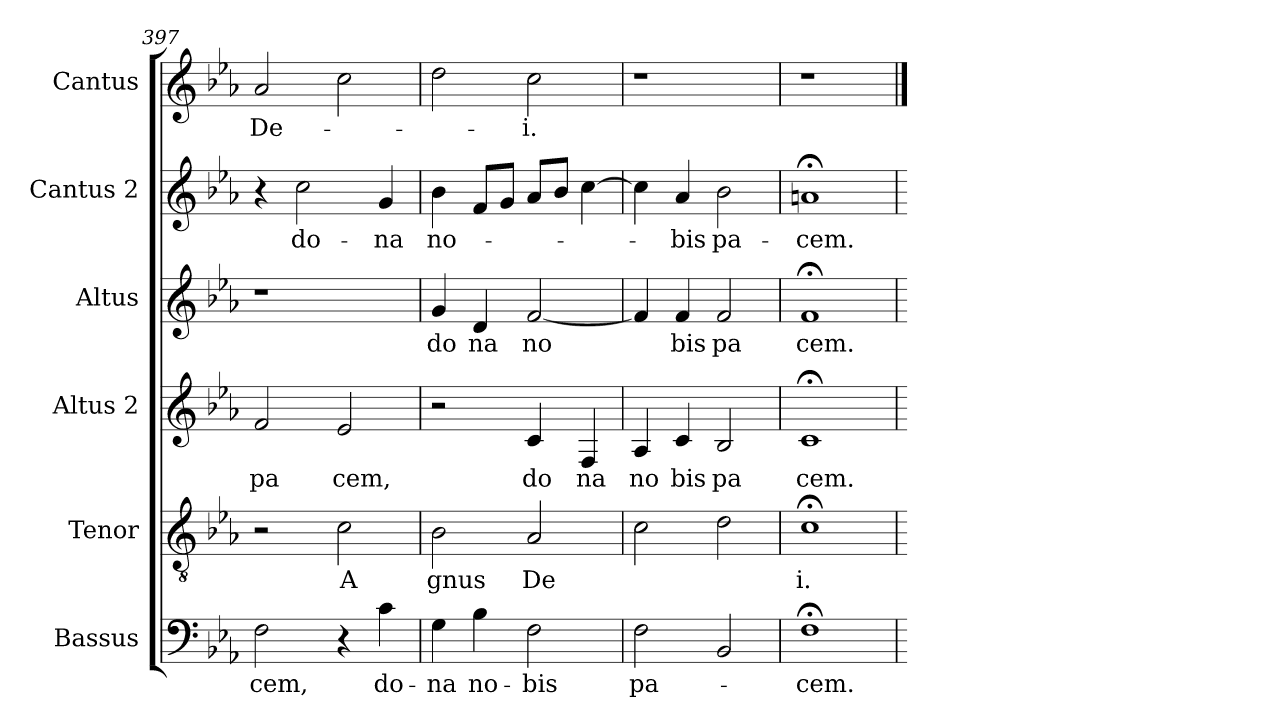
**kern	**text	**kern	**text	**kern	**text	**kern	**text	**kern	**text	**kern	**text
*part6	*part6	*part5	*part5	*part4	*part4	*part3	*part3	*part2	*part2	*part1	*part1
*staff6	*staff6	*staff5	*staff5	*staff4	*staff4	*staff3	*staff3	*staff2	*staff2	*staff1	*staff1
*I"Bassus	*	*I"Tenor	*	*I"Altus 2	*	*I"Altus	*	*I"Cantus 2	*	*I"Cantus	*
*I'B	*	*I'T	*	*I'A2	*	*I'A	*	*I'C2	*	*I'C	*
*clefF4	*	*clefGv2	*	*clefG2	*	*clefG2	*	*clefG2	*	*clefG2	*
*k[b-e-a-]	*	*k[b-e-a-]	*	*k[b-e-a-]	*	*k[b-e-a-]	*	*k[b-e-a-]	*	*k[b-e-a-]	*
*E-:	*	*E-:	*	*E-:	*	*E-:	*	*E-:	*	*E-:	*
=397	=397	=397	=397	=397	=397	=397	=397	=397	=397	=397	=397
!	!LO:LY:b:cj	!	!	!	!LO:LY:b:cj	!	!	!	!	!	!LO:LY:b:cj
2F\	-cem,	2r	.	2f/	pa	1r	.	4r	.	2a-/	De-
!	!	!	!	!	!	!	!	!	!LO:LY:b:cj	!	!
.	.	.	.	.	.	.	.	2cc\	do-	.	.
!	!	!	!LO:LY:b:cj	!	!LO:LY:b:cj	!	!	!	!	!	!
4r	.	2c\	A	2e-/	cem,	.	.	.	.	2cc\	.
!	!LO:LY:b:cj	!	!	!	!	!	!	!	!LO:LY:b:cj	!	!
4c\	do-	.	.	.	.	.	.	4g/	-na	.	.
=398	=398	=398	=398	=398	=398	=398	=398	=398	=398	=398	=398
!	!LO:LY:b:cj	!	!LO:LY:b:cj	!	!	!	!LO:LY:b:cj	!	!LO:LY:b:cj	!	!
4G\	-na	2B-\	gnus	2r	.	4g/	do	4b-\	no-	2dd\	.
!	!LO:LY:b:cj	!	!	!	!	!	!LO:LY:b:cj	!	!	!	!
4B-\	no-	.	.	.	.	4d/	na	8f/L	.	.	.
.	.	.	.	.	.	.	.	8g/J	.	.	.
!	!LO:LY:b:cj	!	!LO:LY:b:cj	!	!LO:LY:b:cj	!	!LO:LY:b:cj	!	!	!	!LO:LY:b:cj
2F\	-bis	2A-/	De	4c/	do	[<2f/	no	8a-/L	.	2cc\	-i.
.	.	.	.	.	.	.	.	8b-/J	.	.	.
!	!	!	!	!	!LO:LY:b:cj	!	!	!	!	!	!
.	.	.	.	4F/	na	.	.	[>4cc\	.	.	.
=399	=399	=399	=399	=399	=399	=399	=399	=399	=399	=399	=399
!	!LO:LY:b:cj	!	!	!	!LO:LY:b:cj	!	!	!	!	!	!
2F\	pa-	2c\	.	4A-/	no	4f/]	.	4cc\]	.	1r	.
!	!	!	!	!	!LO:LY:b:cj	!	!LO:LY:b:cj	!	!LO:LY:b:cj	!	!
.	.	.	.	4c/	bis	4f/	bis	4a-/	-bis	.	.
!	!	!	!	!	!LO:LY:b:cj	!	!LO:LY:b:cj	!	!LO:LY:b:cj	!	!
2BB-/	.	2d\	.	2B-/	pa	2f/	pa	2b-\	pa-	.	.
=400	=400	=400	=400	=400	=400	=400	=400	=400	=400	=400	=400
!	!LO:LY:b:cj	!	!LO:LY:b:cj	!	!LO:LY:b:cj	!	!LO:LY:b:cj	!	!LO:LY:b:cj	!	!
1F;<	-cem.	1c;<	i.	1c;<	cem.	1f;<	cem.	1an;<	-cem.	1r	.
=	==	=	==	=	==	=	==	=	==	==	==
*-	*-	*-	*-	*-	*-	*-	*-	*-	*-	*-	*-
